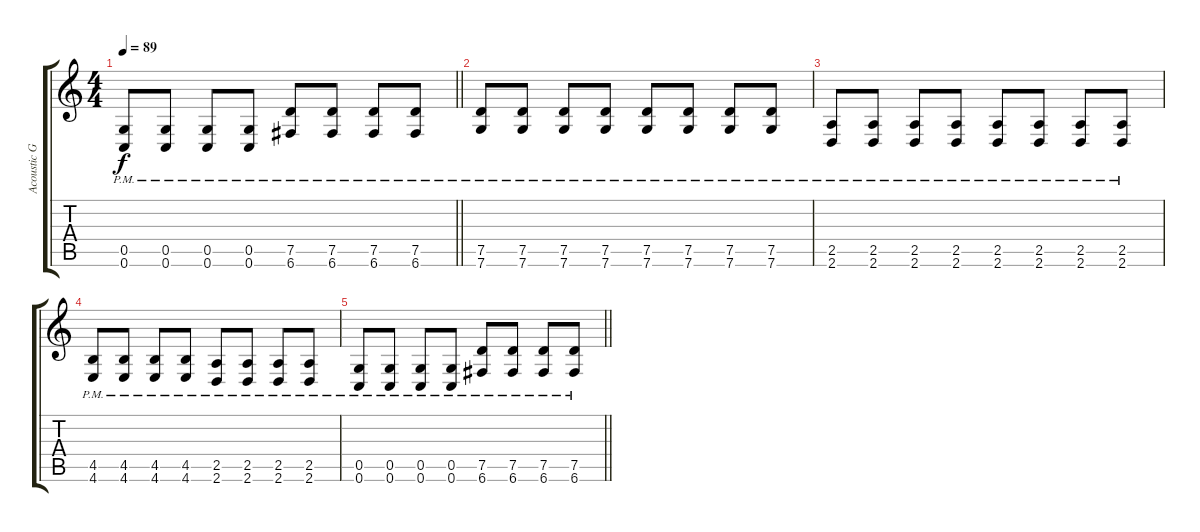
\track ("Acoustic Guitar 2" "Acoustic G") {instrument acousticguitarsteel}
\staff {score tabs}
\tuning (D4 A3 F3 C3 G2 C2) {hide}
\ts (4 4)
\tempo 89
\clef g2
\barLineRight lightlight
\ks c
(0.5{pm} 0.6{pm}).8{dy f} (0.5{pm} 0.6{pm}).8 (0.5{pm} 0.6{pm}).8 (0.5{pm} 0.6{pm}).8 (7.5{pm} 6.6{pm}).8 (7.5{pm} 6.6{pm}).8 (7.5{pm} 6.6{pm}).8 (7.5{pm} 6.6{pm}).8 |
(7.5 7.6{pm}).8 (7.5 7.6{pm}).8 (7.5 7.6{pm}).8 (7.5 7.6{pm}).8 (7.5 7.6{pm}).8 (7.5 7.6{pm}).8 (7.5 7.6{pm}).8 (7.5 7.6{pm}).8 |
(2.5{pm} 2.6).8 (2.5{pm} 2.6).8 (2.5{pm} 2.6).8 (2.5{pm} 2.6).8 (2.5{pm} 2.6).8 (2.5{pm} 2.6).8 (2.5{pm} 2.6).8 (2.5{pm} 2.6).8 |
(4.5{pm} 4.6{pm}).8 (4.5{pm} 4.6{pm}).8 (4.5{pm} 4.6{pm}).8 (4.5{pm} 4.6{pm}).8 (2.5{pm} 2.6{pm}).8 (2.5{pm} 2.6{pm}).8 (2.5{pm} 2.6{pm}).8 (2.5{pm} 2.6{pm}).8 |
\barLineRight lightlight
(0.5{pm} 0.6{pm}).8 (0.5{pm} 0.6{pm}).8 (0.5{pm} 0.6{pm}).8 (0.5{pm} 0.6{pm}).8 (7.5{pm} 6.6{pm}).8 (7.5{pm} 6.6{pm}).8 (7.5{pm} 6.6{pm}).8 (7.5{pm} 6.6{pm}).8
